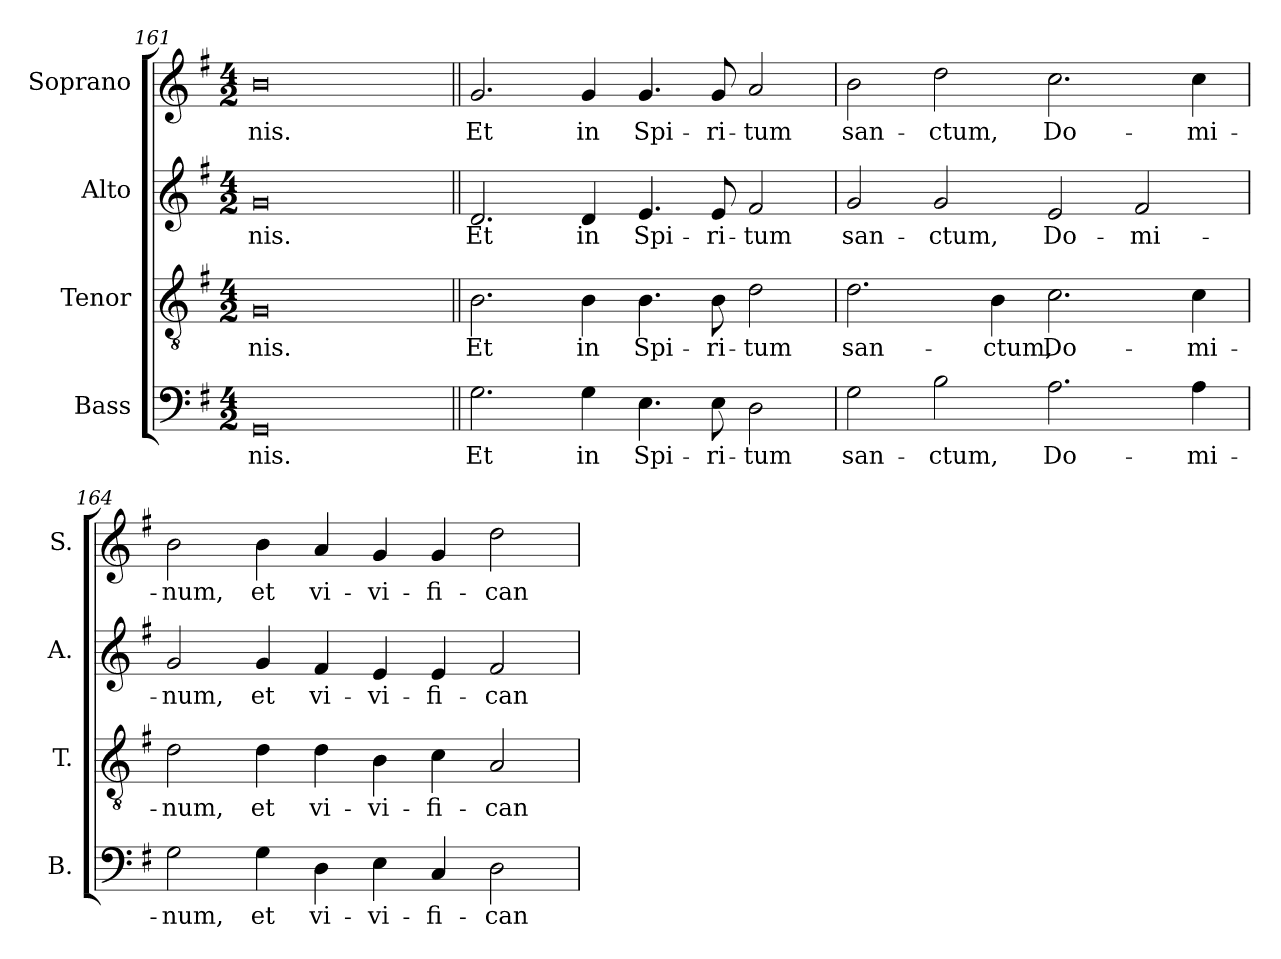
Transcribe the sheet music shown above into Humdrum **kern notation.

**kern	**text	**kern	**text	**kern	**text	**kern	**text
*part4	*part4	*part3	*part3	*part2	*part2	*part1	*part1
*staff4	*staff4	*staff3	*staff3	*staff2	*staff2	*staff1	*staff1
*I"Bass	*	*I"Tenor	*	*I"Alto	*	*I"Soprano	*
*I'B.	*	*I'T.	*	*I'A.	*	*I'S.	*
*clefF4	*	*clefGv2	*	*clefG2	*	*clefG2	*
*	*	*ITrd7c12	*	*	*	*	*
*k[f#]	*	*k[f#]	*	*k[f#]	*	*k[f#]	*
*G:	*	*G:	*	*G:	*	*G:	*
*M4/2	*	*M4/2	*	*M4/2	*	*M4/2	*
=161	=161	=161	=161	=161	=161	=161	=161
!	!LO:LY:b:color=#000000	!	!	!	!	!	!
!	!	!	!LO:LY:b:color=#000000	!	!	!	!
!	!	!	!	!	!LO:LY:b:color=#000000	!	!
!	!	!	!	!	!	!	!LO:LY:b:color=#000000
0GGi	-nis.	0GGi	-nis.	0gi	-nis.	0bi	-nis.
=162||	=162||	=162||	=162||	=162||	=162||	=162||	=162||
!	!LO:LY:b:color=#000000	!	!	!	!	!	!
!	!	!	!LO:LY:b:color=#000000	!	!	!	!
!	!	!	!	!	!LO:LY:b:color=#000000	!	!
!	!	!	!	!	!	!	!LO:LY:b:color=#000000
2.Gi\	Et	2.BBi\	Et	2.di/	Et	2.gi/	Et
!	!LO:LY:b:color=#000000	!	!	!	!	!	!
!	!	!	!LO:LY:b:color=#000000	!	!	!	!
!	!	!	!	!	!LO:LY:b:color=#000000	!	!
!	!	!	!	!	!	!	!LO:LY:b:color=#000000
4Gi\	in	4BBi\	in	4di/	in	4gi/	in
!	!LO:LY:b:color=#000000	!	!	!	!	!	!
!	!	!	!LO:LY:b:color=#000000	!	!	!	!
!	!	!	!	!	!LO:LY:b:color=#000000	!	!
!	!	!	!	!	!	!	!LO:LY:b:color=#000000
4.Ei\	Spi-	4.BBi\	Spi-	4.ei/	Spi-	4.gi/	Spi-
!	!LO:LY:b:color=#000000	!	!	!	!	!	!
!	!	!	!LO:LY:b:color=#000000	!	!	!	!
!	!	!	!	!	!LO:LY:b:color=#000000	!	!
!	!	!	!	!	!	!	!LO:LY:b:color=#000000
8Ei\	-ri-	8BBi\	-ri-	8ei/	-ri-	8gi/	-ri-
!	!LO:LY:b:color=#000000	!	!	!	!	!	!
!	!	!	!LO:LY:b:color=#000000	!	!	!	!
!	!	!	!	!	!LO:LY:b:color=#000000	!	!
!	!	!	!	!	!	!	!LO:LY:b:color=#000000
2Di\	-tum	2Di\	-tum	2f#i/	-tum	2ai/	-tum
!!LO:LB:g=z
=163	=163	=163	=163	=163	=163	=163	=163
!	!LO:LY:b:color=#000000	!	!	!	!	!	!
!	!	!	!LO:LY:b:color=#000000	!	!	!	!
!	!	!	!	!	!LO:LY:b:color=#000000	!	!
!	!	!	!	!	!	!	!LO:LY:b:color=#000000
2Gi\	san-	2.Di\	san-	2gi/	san-	2bi\	san-
!	!LO:LY:b:color=#000000	!	!	!	!	!	!
!	!	!	!	!	!LO:LY:b:color=#000000	!	!
!	!	!	!	!	!	!	!LO:LY:b:color=#000000
2Bi\	-ctum,	.	.	2gi/	-ctum,	2ddi\	-ctum,
!	!	!	!LO:LY:b:color=#000000	!	!	!	!
.	.	4BBi\	-ctum,	.	.	.	.
!	!LO:LY:b:color=#000000	!	!	!	!	!	!
!	!	!	!LO:LY:b:color=#000000	!	!	!	!
!	!	!	!	!	!LO:LY:b:color=#000000	!	!
!	!	!	!	!	!	!	!LO:LY:b:color=#000000
2.Ai\	Do-	2.Ci\	Do-	2ei/	Do-	2.cci\	Do-
!	!	!	!	!	!LO:LY:b:color=#000000	!	!
.	.	.	.	2f#i/	-mi-	.	.
!	!LO:LY:b:color=#000000	!	!	!	!	!	!
!	!	!	!LO:LY:b:color=#000000	!	!	!	!
!	!	!	!	!	!	!	!LO:LY:b:color=#000000
4Ai\	-mi-	4Ci\	-mi-	.	.	4cci\	-mi-
=164	=164	=164	=164	=164	=164	=164	=164
!	!LO:LY:b:color=#000000	!	!	!	!	!	!
!	!	!	!LO:LY:b:color=#000000	!	!	!	!
!	!	!	!	!	!LO:LY:b:color=#000000	!	!
!	!	!	!	!	!	!	!LO:LY:b:color=#000000
2Gi\	-num,	2Di\	-num,	2gi/	-num,	2bi\	-num,
!	!LO:LY:b:color=#000000	!	!	!	!	!	!
!	!	!	!LO:LY:b:color=#000000	!	!	!	!
!	!	!	!	!	!LO:LY:b:color=#000000	!	!
!	!	!	!	!	!	!	!LO:LY:b:color=#000000
4Gi\	et	4Di\	et	4gi/	et	4bi\	et
!	!LO:LY:b:color=#000000	!	!	!	!	!	!
!	!	!	!LO:LY:b:color=#000000	!	!	!	!
!	!	!	!	!	!LO:LY:b:color=#000000	!	!
!	!	!	!	!	!	!	!LO:LY:b:color=#000000
4Di\	vi-	4Di\	vi-	4f#i/	vi-	4ai/	vi-
!	!LO:LY:b:color=#000000	!	!	!	!	!	!
!	!	!	!LO:LY:b:color=#000000	!	!	!	!
!	!	!	!	!	!LO:LY:b:color=#000000	!	!
!	!	!	!	!	!	!	!LO:LY:b:color=#000000
4Ei\	-vi-	4BBi\	-vi-	4ei/	-vi-	4gi/	-vi-
!	!LO:LY:b:color=#000000	!	!	!	!	!	!
!	!	!	!LO:LY:b:color=#000000	!	!	!	!
!	!	!	!	!	!LO:LY:b:color=#000000	!	!
!	!	!	!	!	!	!	!LO:LY:b:color=#000000
4Ci/	-fi-	4Ci\	-fi-	4ei/	-fi-	4gi/	-fi-
!	!LO:LY:b:color=#000000	!	!	!	!	!	!
!	!	!	!LO:LY:b:color=#000000	!	!	!	!
!	!	!	!	!	!LO:LY:b:color=#000000	!	!
!	!	!	!	!	!	!	!LO:LY:b:color=#000000
2Di\	-can-	2AAi/	-can-	2f#i/	-can-	2ddi\	-can-
=	=	=	=	=	=	=	=
*-	*-	*-	*-	*-	*-	*-	*-
